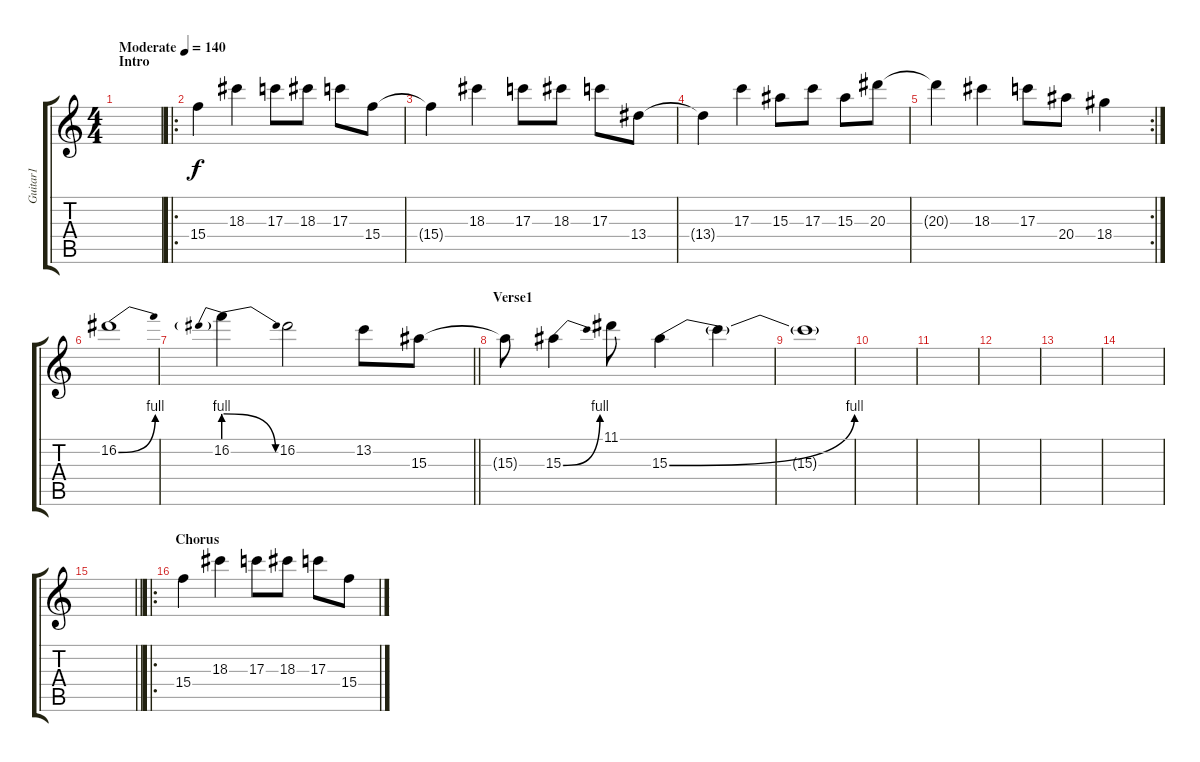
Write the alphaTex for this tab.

\track ("Guitar1" "Guitar1") {instrument distortionguitar}
\staff {score tabs}
\tuning (E4 B3 G3 D3 A2 E2) {hide}
\ts (4 4)
\section ("" "Intro")
\tempo (140 "Moderate")
\clef g2
\ks c
|
\ro
15.4.4 18.3.4 17.3.8 18.3.8 17.3.8 15.4.8 |
15.4{t}.4 18.3.4 17.3.8 18.3.8 17.3.8 13.4.8 |
13.4{t}.4 17.3.4 15.3.8 17.3.8 15.3.8 20.3.8 |
\rc 2
20.3{t}.4 18.3.4 17.3.8 20.4.8 18.4.4 |
16.2{be (bend 0 0 60 4)}.1 |
\barLineRight lightlight
16.2{be (prebendrelease 0 4 60 0)}.4 16.2.2 13.2.8 15.3.8 |
\section ("" "Verse1")
15.3{t}.8 15.3{be (bend 0 0 60 4)}.4 11.1.8 15.3{be (bend 0 0 60 4)}.4 15.3{t}.4 |
15.3{t}.1 |
|
|
|
|
|
\barLineRight lightlight
|
\ro
\section ("" "Chorus")
15.4.4 18.3.4 17.3.8 18.3.8 17.3.8 15.4.8
